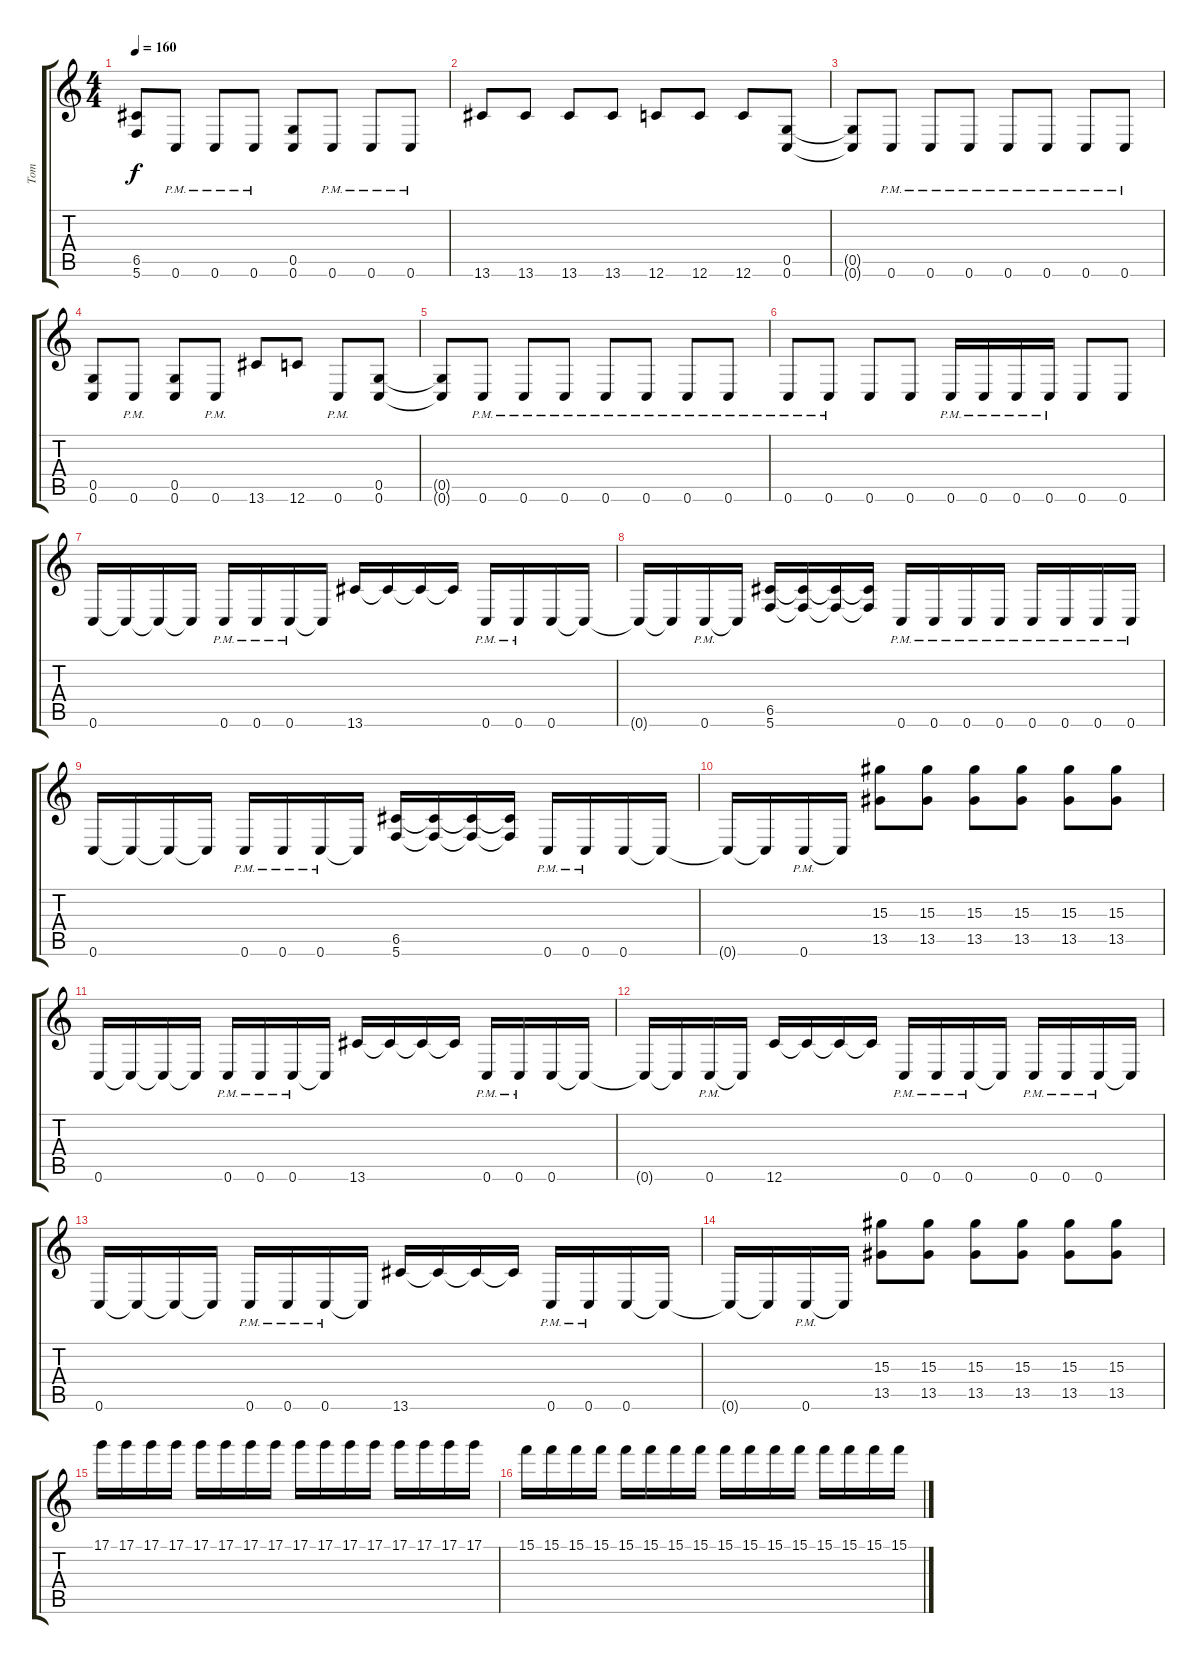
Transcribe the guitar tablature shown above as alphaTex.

\track ("Tom" "Tom") {instrument distortionguitar}
\staff {score tabs}
\tuning (D4 A3 F3 C3 G2 C2) {hide}
\ts (4 4)
\tempo 160
\clef g2
\ks c
(6.5{t} 5.6{t}).8{dy f} 0.6{pm}.8 0.6{pm}.8 0.6{pm}.8 (0.5 0.6).8 0.6{pm}.8 0.6{pm}.8 0.6{pm}.8 |
13.6.8 13.6.8 13.6.8 13.6.8 12.6.8 12.6.8 12.6.8 (0.5 0.6).8 |
(0.5{t} 0.6{t}).8 0.6{pm}.8 0.6{pm}.8 0.6{pm}.8 0.6{pm}.8 0.6{pm}.8 0.6{pm}.8 0.6{pm}.8 |
(0.5 0.6).8 0.6{pm}.8 (0.5 0.6).8 0.6{pm}.8 13.6.8 12.6.8 0.6{pm}.8 (0.5 0.6).8 |
(0.5{t} 0.6{t}).8 0.6{pm}.8 0.6{pm}.8 0.6{pm}.8 0.6{pm}.8 0.6{pm}.8 0.6{pm}.8 0.6{pm}.8 |
0.6{pm}.8 0.6{pm}.8 0.6.8 0.6.8 0.6{pm}.16 0.6{pm}.16 0.6{pm}.16 0.6{pm}.16 0.6.8 0.6.8 |
0.6.16 0.6{t}.16 0.6{t}.16 0.6{t}.16 0.6{pm}.16 0.6{pm}.16 0.6{pm}.16 0.6{t}.16 13.6.16 13.6{t}.16 13.6{t}.16 13.6{t}.16 0.6{pm}.16 0.6{pm}.16 0.6.16 0.6{t}.16 |
0.6{t}.16 0.6{t}.16 0.6{pm}.16 0.6{t}.16 (6.5 5.6).16 (6.5{t} 5.6{t}).16 (6.5{t} 5.6{t}).16 (6.5{t} 5.6{t}).16 0.6{pm}.16 0.6{pm}.16 0.6{pm}.16 0.6{pm}.16 0.6{pm}.16 0.6{pm}.16 0.6{pm}.16 0.6{pm}.16 |
0.6.16 0.6{t}.16 0.6{t}.16 0.6{t}.16 0.6{pm}.16 0.6{pm}.16 0.6{pm}.16 0.6{t}.16 (6.5 5.6).16 (6.5{t} 5.6{t}).16 (6.5{t} 5.6{t}).16 (6.5{t} 5.6{t}).16 0.6{pm}.16 0.6{pm}.16 0.6.16 0.6{t}.16 |
0.6{t}.16 0.6{t}.16 0.6{pm}.16 0.6{t}.16 (15.3 13.5).8 (15.3 13.5).8 (15.3 13.5).8 (15.3 13.5).8 (15.3 13.5).8 (15.3 13.5).8 |
0.6.16 0.6{t}.16 0.6{t}.16 0.6{t}.16 0.6{pm}.16 0.6{pm}.16 0.6{pm}.16 0.6{t}.16 13.6.16 13.6{t}.16 13.6{t}.16 13.6{t}.16 0.6{pm}.16 0.6{pm}.16 0.6.16 0.6{t}.16 |
0.6{t}.16 0.6{t}.16 0.6{pm}.16 0.6{t}.16 12.6.16 12.6{t}.16 12.6{t}.16 12.6{t}.16 0.6{pm}.16 0.6{pm}.16 0.6{pm}.16 0.6{t}.16 0.6{pm}.16 0.6{pm}.16 0.6{pm}.16 0.6{t}.16 |
0.6.16 0.6{t}.16 0.6{t}.16 0.6{t}.16 0.6{pm}.16 0.6{pm}.16 0.6{pm}.16 0.6{t}.16 13.6.16 13.6{t}.16 13.6{t}.16 13.6{t}.16 0.6{pm}.16 0.6{pm}.16 0.6.16 0.6{t}.16 |
0.6{t}.16 0.6{t}.16 0.6{pm}.16 0.6{t}.16 (15.3 13.5).8 (15.3 13.5).8 (15.3 13.5).8 (15.3 13.5).8 (15.3 13.5).8 (15.3 13.5).8 |
17.1.16 17.1.16 17.1.16 17.1.16 17.1.16 17.1.16 17.1.16 17.1.16 17.1.16 17.1.16 17.1.16 17.1.16 17.1.16 17.1.16 17.1.16 17.1.16 |
15.1.16 15.1.16 15.1.16 15.1.16 15.1.16 15.1.16 15.1.16 15.1.16 15.1.16 15.1.16 15.1.16 15.1.16 15.1.16 15.1.16 15.1.16 15.1.16
